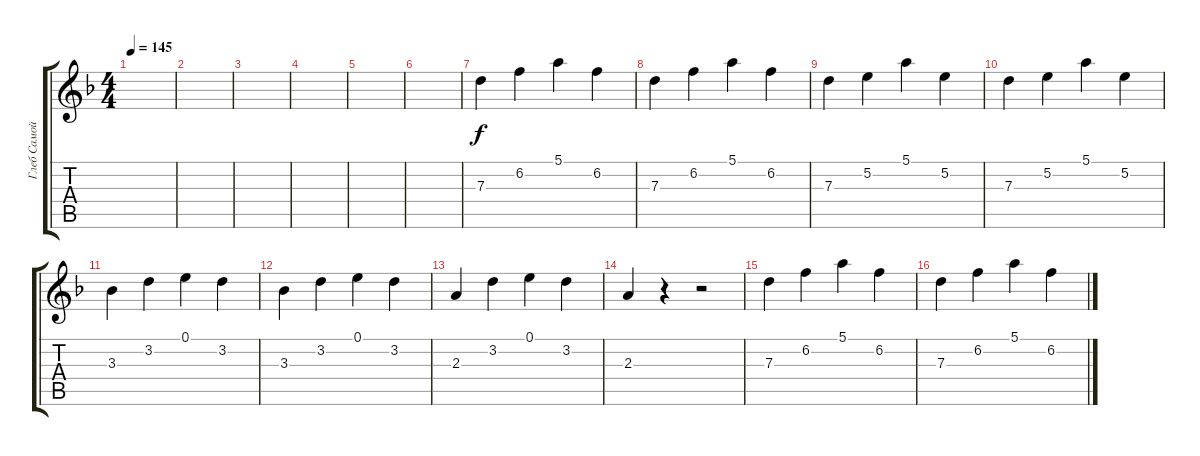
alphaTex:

\track ("Глеб Самойлов" "Глеб Самой") {instrument electricguitarclean}
\staff {score tabs}
\tuning (E4 B3 G3 D3 A2 E2) {hide}
\ts (4 4)
\tempo 145
\clef g2
\ks f
|
|
|
|
|
|
7.3.4 6.2.4 5.1.4 6.2.4 |
7.3.4 6.2.4 5.1.4 6.2.4 |
7.3.4 5.2.4 5.1.4 5.2.4 |
7.3.4 5.2.4 5.1.4 5.2.4 |
3.3.4 3.2.4 0.1.4 3.2.4 |
3.3.4 3.2.4 0.1.4 3.2.4 |
2.3.4 3.2.4 0.1.4 3.2.4 |
2.3.4 r.4 r.2 |
7.3.4 6.2.4 5.1.4 6.2.4 |
7.3.4 6.2.4 5.1.4 6.2.4
